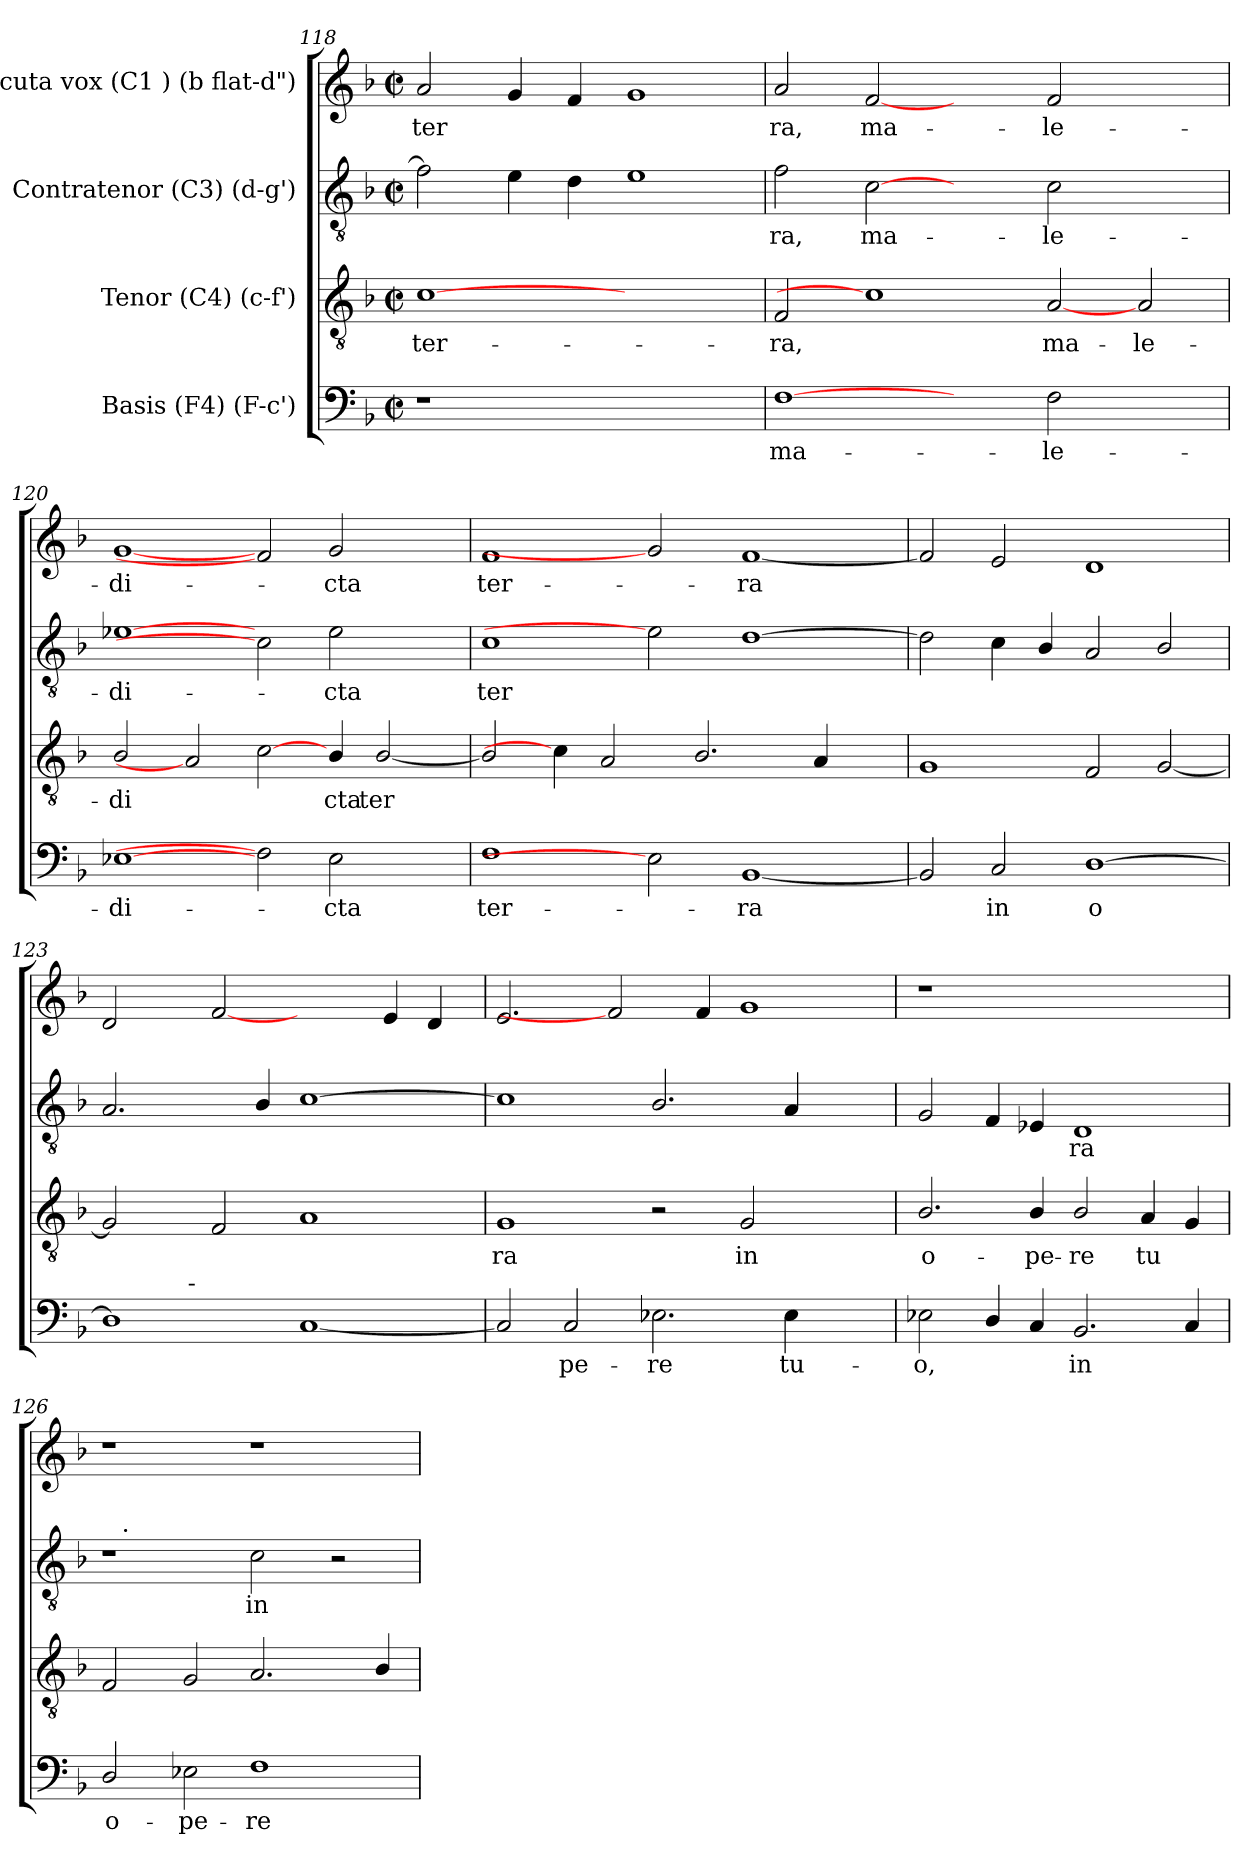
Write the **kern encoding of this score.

**kern	**text	**kern	**text	**kern	**text	**kern	**text
*part4	*part4	*part3	*part3	*part2	*part2	*part1	*part1
*staff4	*staff4	*staff3	*staff3	*staff2	*staff2	*staff1	*staff1
*I"Basis (F4)  (F-c')	*	*I"Tenor (C4)  (c-f')	*	*I"Contratenor (C3)  (d-g')	*	*I"Acuta vox (C1 )  (b flat-d")	*
*clefF4	*	*clefGv2	*	*clefGv2	*	*clefG2	*
*k[b-]	*	*k[b-]	*	*k[b-]	*	*k[b-]	*
*F:	*	*F:	*	*F:	*	*F:	*
*M2/2	*	*M2/2	*	*M2/2	*	*M2/2	*
*met(c|)	*	*met(c|)	*	*met(c|)	*	*met(c|)	*
=118	=118	=118	=118	=118	=118	=118	=118
!	!	!	!LO:LY:b:cj	!	!LO:LY:b:cj	!	!LO:LY:b:cj
1r	.	[1c	ter-	2f\]	--	2a/	ter-
!	!	!	!	!	!LO:LY:b:cj	!	!LO:LY:b:cj
.	.	.	.	4e\	--	4g/	--
!	!	!	!	!	!LO:LY:b:cj	!	!LO:LY:b:cj
.	.	.	.	4d\	--	4f/	--
!	!	!	!	!	!LO:LY:b:cj	!	!LO:LY:b:cj
1ryy	.	1ryy	.	1e	--	1g	--
!!LO:PB:g=z
=119	=119	=119	=119	=119	=119	=119	=119
!	!LO:LY:b:cj	!	!LO:LY:b:cj	!	!LO:LY:b:cj	!	!LO:LY:b:cj
[1F	ma-	2F/	-ra,	2f\	-ra,	2a/	-ra,
!	!	!	!	!	!LO:LY:b:cj	!	!LO:LY:b:cj
.	.	1c]	.	[2c	ma-	[2f	ma-
2ryy	.	.	.	2ryy	.	2ryy	.
!	!LO:LY:b:cj	!	!LO:LY:b:cj	!	!LO:LY:b:cj	!	!LO:LY:b:cj
2F\	-le-	[2A	ma-	2c\	-le-	2f/	-le-
!	!	!	!LO:LY:b:cj	!	!	!	!
2ryy	.	2A/	-le-	2ryy	.	2ryy	.
=120	=120	=120	=120	=120	=120	=120	=120
!	!LO:LY:b:cj	!	!LO:LY:b:cj	!	!LO:LY:b:cj	!	!LO:LY:b:cj
[1E-X	-di-	2B-/	-di-	[1e-X	-di-	[1g	-di-
.	.	2A]	.	.	.	.	.
!	!	!	!LO:LY:b:cj	!	!	!	!
2F]	.	[2c\	--	2c]	.	2f]	.
!	!LO:LY:b:cj	!	!LO:LY:b:cj	!	!LO:LY:b:cj	!	!LO:LY:b:cj
2E-\	-cta	4B-/	-cta	2e-\	-cta	2g/	-cta
!	!	!	!LO:LY:b:cj	!	!	!	!
.	.	[<2B-/	ter-	.	.	.	.
4ryy	.	.	.	4ryy	.	4ryy	.
=121	=121	=121	=121	=121	=121	=121	=121
!	!LO:LY:b:cj	!	!LO:LY:b:cj	!	!LO:LY:b:cj	!	!LO:LY:b:cj
1F	ter-	2B-/]	--	1c	ter-	1f	ter-
.	.	4c\]	.	.	.	.	.
!	!	!	!LO:LY:b:cj	!	!	!	!
.	.	2A/	--	.	.	.	.
2E-]	.	.	.	2e-]	.	2g]	.
!	!	!	!LO:LY:b:cj	!	!	!	!
.	.	2.B-/	--	.	.	.	.
!	!LO:LY:b:cj	!	!	!	!LO:LY:b:cj	!	!LO:LY:b:cj
[<1BB-	-ra	.	.	[>1d	--	[<1f	-ra
!	!	!	!LO:LY:b:cj	!	!	!	!
.	.	4A/	--	.	.	.	.
.	.	4ryy	.	.	.	.	.
=122	=122	=122	=122	=122	=122	=122	=122
!	!LO:LY:b:cj	!	!LO:LY:b:cj	!	!LO:LY:b:cj	!	!LO:LY:b:cj
2BB-/]	.	1G	--	2d\]	--	2f/]	.
!	!LO:LY:b:cj	!	!	!	!LO:LY:b:cj	!	!LO:LY:b:cj
2C/	in	.	.	4c\	--	2e/	.
!	!	!	!	!	!LO:LY:b:cj	!	!
.	.	.	.	4B-/	--	.	.
!	!LO:LY:b:cj	!	!LO:LY:b:cj	!	!LO:LY:b:cj	!	!LO:LY:b:cj
[>1D	o-	2F/	--	2A/	--	1d	.
!	!	!	!LO:LY:b:cj	!	!LO:LY:b:cj	!	!
.	.	[>2G/	--	2B-/	--	.	.
!!LO:PB:g=z
=123	=123	=123	=123	=123	=123	=123	=123
!	!LO:LY:b:cj	!	!LO:LY:b:cj	!	!LO:LY:b:cj	!	!LO:LY:b:cj
*^	*	*	*	*	*	*	*
1D]	4ryy	--	2G/]	--	2.A/	--	2d/	.
.	8ryy	.	.	.	.	.	.	.
.	32ryy	.	.	.	.	.	.	.
!	!LO:TX:a:t=-	!	!	!	!	!	!	!
.	1ryy	.	.	.	.	.	.	.
!	!	!	!	!LO:LY:b:cj	!	!	!	!LO:LY:b:cj
.	.	.	2F/	--	.	.	[2f	.
!	!	!	!	!	!	!LO:LY:b:cj	!	!
.	.	.	.	.	4B-/	--	.	.
!	!	!LO:LY:b:cj	!	!LO:LY:b:cj	!	!LO:LY:b:cj	!	!
[<1C	.	--	1A	--	[>1c	--	2ryy	.
.	2ryy	.	.	.	.	.	.	.
!	!	!	!	!	!	!	!	!LO:LY:b:cj
.	.	.	.	.	.	.	4e/	.
!	!	!	!	!	!	!	!	!LO:LY:b:cj
.	.	.	.	.	.	.	4d/	.
.	16.ryy	.	.	.	.	.	.	.
=124	=124	=124	=124	=124	=124	=124	=124	=124
!	!	!LO:LY:b:cj	!	!LO:LY:b:cj	!	!LO:LY:b:cj	!	!LO:LY:b:cj
*v	*v	*	*	*	*	*	*	*
2C/]	--	1G	-ra	1c]	--	2.e/	.
!	!LO:LY:b:cj	!	!	!	!	!	!
2C/	-pe-	.	.	.	.	.	.
.	.	.	.	.	.	2f]	.
!	!LO:LY:b:cj	!	!	!	!LO:LY:b:cj	!	!
2.E-X\	-re	2r	.	2.B-/	--	.	.
!	!	!	!	!	!	!	!LO:LY:b:cj
.	.	.	.	.	.	4f/	.
!	!	!	!LO:LY:b:cj	!	!	!	!LO:LY:b:cj
.	.	2G/	in	.	.	1g	.
!	!LO:LY:b:cj	!	!	!	!LO:LY:b:cj	!	!
4E-\	tu-	.	.	4A/	--	.	.
2ryy	.	2ryy	.	2ryy	.	.	.
=125	=125	=125	=125	=125	=125	=125	=125
!	!LO:LY:b:cj	!	!LO:LY:b:cj	!	!LO:LY:b:cj	!	!
2E-X\	-o,	2.B-/	o-	2G/	--	1r	.
!	!LO:LY:b:cj	!	!	!	!LO:LY:b:cj	!	!
4D/	.	.	.	4F/	--	.	.
!	!LO:LY:b:cj	!	!LO:LY:b:cj	!	!LO:LY:b:cj	!	!
4C/	.	4B-/	-pe-	4E-/	--	.	.
!	!LO:LY:b:cj	!	!LO:LY:b:cj	!	!LO:LY:b:cj	!	!
2.BB-/	in	2B-/	-re	1D	-ra	1ryy	.
!	!	!	!LO:LY:b:cj	!	!	!	!
.	.	4A/	tu-	.	.	.	.
!	!LO:LY:b:cj	!	!LO:LY:b:cj	!	!	!	!
4C/	.	4G/	--	.	.	.	.
=126	=126	=126	=126	=126	=126	=126	=126
!	!LO:LY:b:cj	!	!LO:LY:b:cj	!	!	!	!
*	*	*	*	*^	*	*	*
2D/	o-	2F/	--	1r	16ryy	.	1r	.
!	!	!	!	!	!LO:TX:a:t=.	!	!	!
.	.	.	.	.	1ryy	.	.	.
!	!LO:LY:b:cj	!	!LO:LY:b:cj	!	!	!	!	!
2E-X\	-pe-	2G/	--	.	.	.	.	.
!	!LO:LY:b:cj	!	!LO:LY:b:cj	!	!	!LO:LY:b:cj	!	!
1F	-re	2.A/	--	2c\	.	in	1r	.
.	.	.	.	.	2...ryy	.	.	.
.	.	.	.	2r	.	.	.	.
!	!	!	!LO:LY:b:cj	!	!	!	!	!
.	.	4B-/	--	.	.	.	.	.
*	*	*	*	*v	*v	*	*	*
=	=	=	=	=	=	=	=
*-	*-	*-	*-	*-	*-	*-	*-
